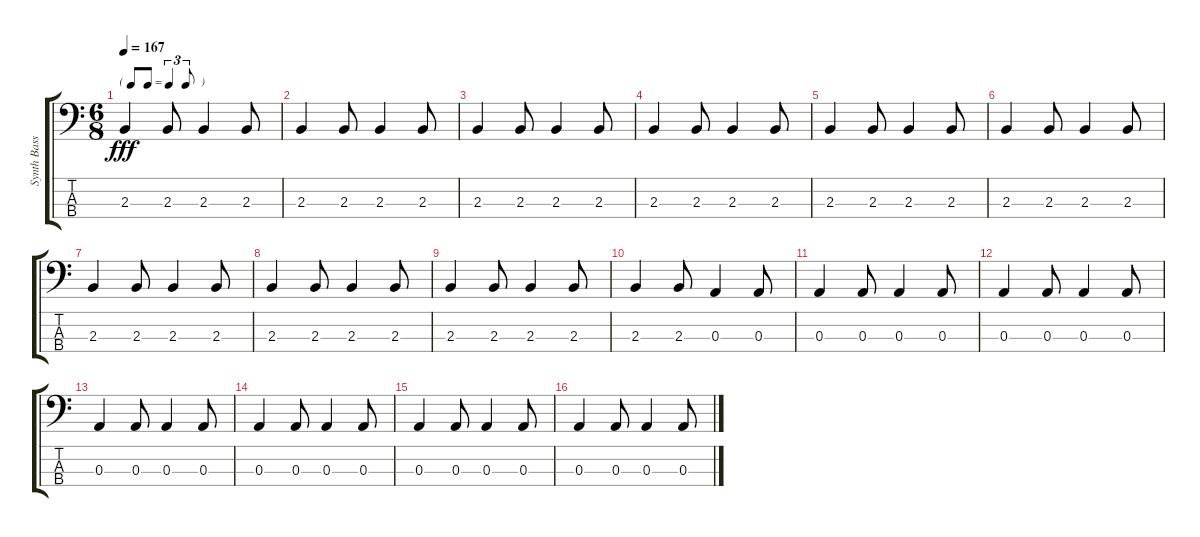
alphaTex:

\track ("Synth Bass 2 RC" "Synth Bass") {instrument synthbass2}
\staff {score tabs}
\tuning (G2 D2 A1 E1) {hide}
\ts (6 8)
\tf triplet8th
\tempo 167
\clef f4
\ks c
2.3.4{dy fff} 2.3.8 2.3.4 2.3.8 |
2.3.4 2.3.8 2.3.4 2.3.8 |
2.3.4 2.3.8 2.3.4 2.3.8 |
2.3.4 2.3.8 2.3.4 2.3.8 |
2.3.4 2.3.8 2.3.4 2.3.8 |
2.3.4 2.3.8 2.3.4 2.3.8 |
2.3.4 2.3.8 2.3.4 2.3.8 |
2.3.4 2.3.8 2.3.4 2.3.8 |
2.3.4 2.3.8 2.3.4 2.3.8 |
2.3.4 2.3.8 0.3.4 0.3.8 |
0.3.4 0.3.8 0.3.4 0.3.8 |
0.3.4 0.3.8 0.3.4 0.3.8 |
0.3.4 0.3.8 0.3.4 0.3.8 |
0.3.4 0.3.8 0.3.4 0.3.8 |
0.3.4 0.3.8 0.3.4 0.3.8 |
0.3.4 0.3.8 0.3.4 0.3.8
